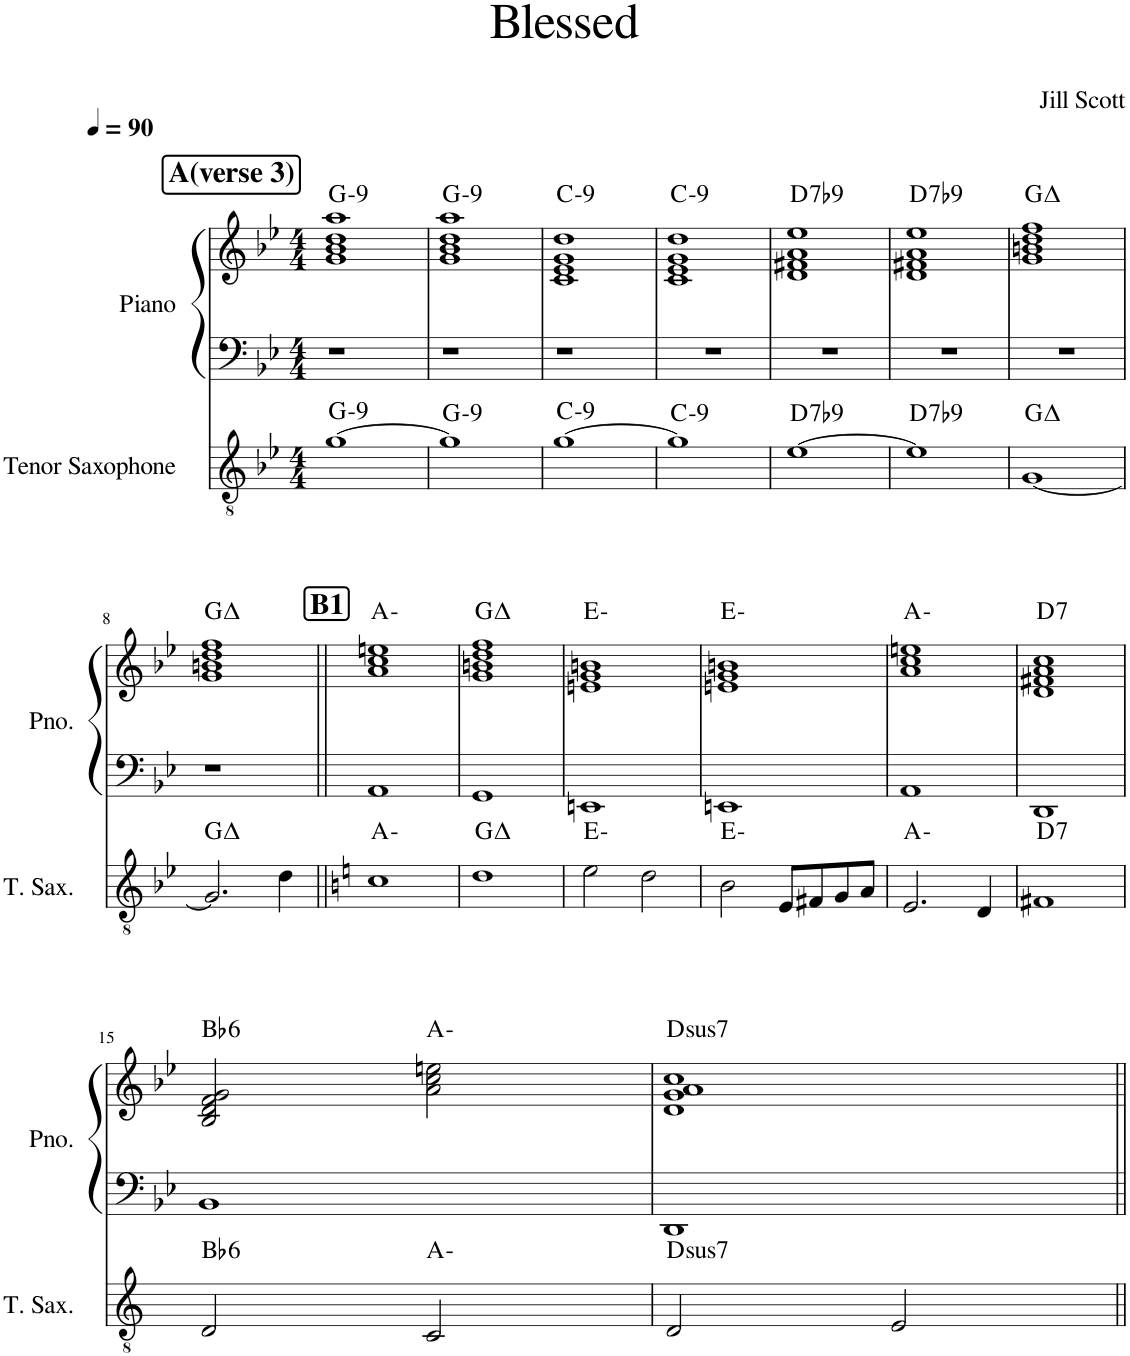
**kern	**harte	**kern	**kern	**harte
*part2	*part2	*part1	*part1	*part1
*staff3	*	*staff2	*staff1	*
*I"Tenor Saxophone	*	*I"Piano	*	*
*I'T. Sax.	*	*I'Pno.	*	*
*clefGv2	*	*clefF4	*clefG2	*
*ITrd8c14	*	*	*	*
*k[b-e-]	*	*k[b-e-]	*k[b-e-]	*
*M4/4	*	*M4/4	*M4/4	*
*MM90	*	*MM90	*MM90	*
!!LO:REH:place=s1:a:B:cj:fs=14:t=A(verse 3)
=1	=1	=1	=1	=1
!	!LO:H:kt=9	!	!	!LO:H:kt=9
[1g	G:min9	1r	1g 1b- 1dd 1aa	G:min9
=2	=2	=2	=2	=2
!	!LO:H:kt=9	!	!	!LO:H:kt=9
1g]	G:min9	1r	1g 1b- 1dd 1aa	G:min9
=3	=3	=3	=3	=3
!	!LO:H:kt=9	!	!	!LO:H:kt=9
[1g	C:min9	1r	1c 1e- 1g 1dd	C:min9
=4	=4	=4	=4	=4
!	!LO:H:kt=9	!	!	!LO:H:kt=9
1g]	C:min9	1r	1c 1e- 1g 1dd	C:min9
=5	=5	=5	=5	=5
!	!LO:H:kt=7	!	!	!LO:H:kt=7
[1e-	D:7(b9)	1r	1d 1f#X 1a 1ee-	D:7(b9)
=6	=6	=6	=6	=6
!	!LO:H:kt=7	!	!	!LO:H:kt=7
1e-]	D:7(b9)	1r	1d 1f#X 1a 1ee-	D:7(b9)
=7	=7	=7	=7	=7
[1G	G:maj	1r	1g 1bn 1dd 1ff	G:maj
!!LO:LB:g=z
=8	=8	=8	=8	=8
2.G/]	G:maj	1r	1g 1bn 1dd 1ff	G:maj
4d\	.	.	.	.
!!LO:REH:place=s1:a:B:cj:fs=14:t=B1
=9||	=9||	=9||	=9||	=9||
*k[]	*	*	*	*
1c	A:min	1AA	1a 1cc 1een	A:min
=10	=10	=10	=10	=10
1d	G:maj	1GG	1g 1bn 1dd 1ff	G:maj
=11	=11	=11	=11	=11
2e\	E:min	1EEn	1en 1g 1bn	E:min
2d\	.	.	.	.
=12	=12	=12	=12	=12
2B\	E:min	1EEn	1en 1g 1bn	E:min
8E/L	.	.	.	.
8F#X/	.	.	.	.
8G/	.	.	.	.
8A/J	.	.	.	.
=13	=13	=13	=13	=13
2.E/	A:min	1AA	1a 1cc 1een	A:min
4D/	.	.	.	.
=14	=14	=14	=14	=14
!	!LO:H:kt=7	!	!	!LO:H:kt=7
1F#X	D:7	1DD	1d 1f#X 1a 1cc	D:7
!!LO:LB:g=z
=15	=15	=15	=15	=15
!	!LO:H:kt=6	!	!	!LO:H:kt=6
2D/	Bb:maj6	1BB-	2B-/ 2d/ 2f/ 2g/	Bb:maj6
2C/	A:min	.	2a\ 2cc\ 2een\	A:min
=16	=16	=16	=16	=16
!	!LO:H:kt=7	!	!	!LO:H:kt=7
2D/	D:maj	1DD	1d 1g 1a 1cc	D:maj
2E/	.	.	.	.
=||	=||	=||	=||	=||
*-	*-	*-	*-	*-
